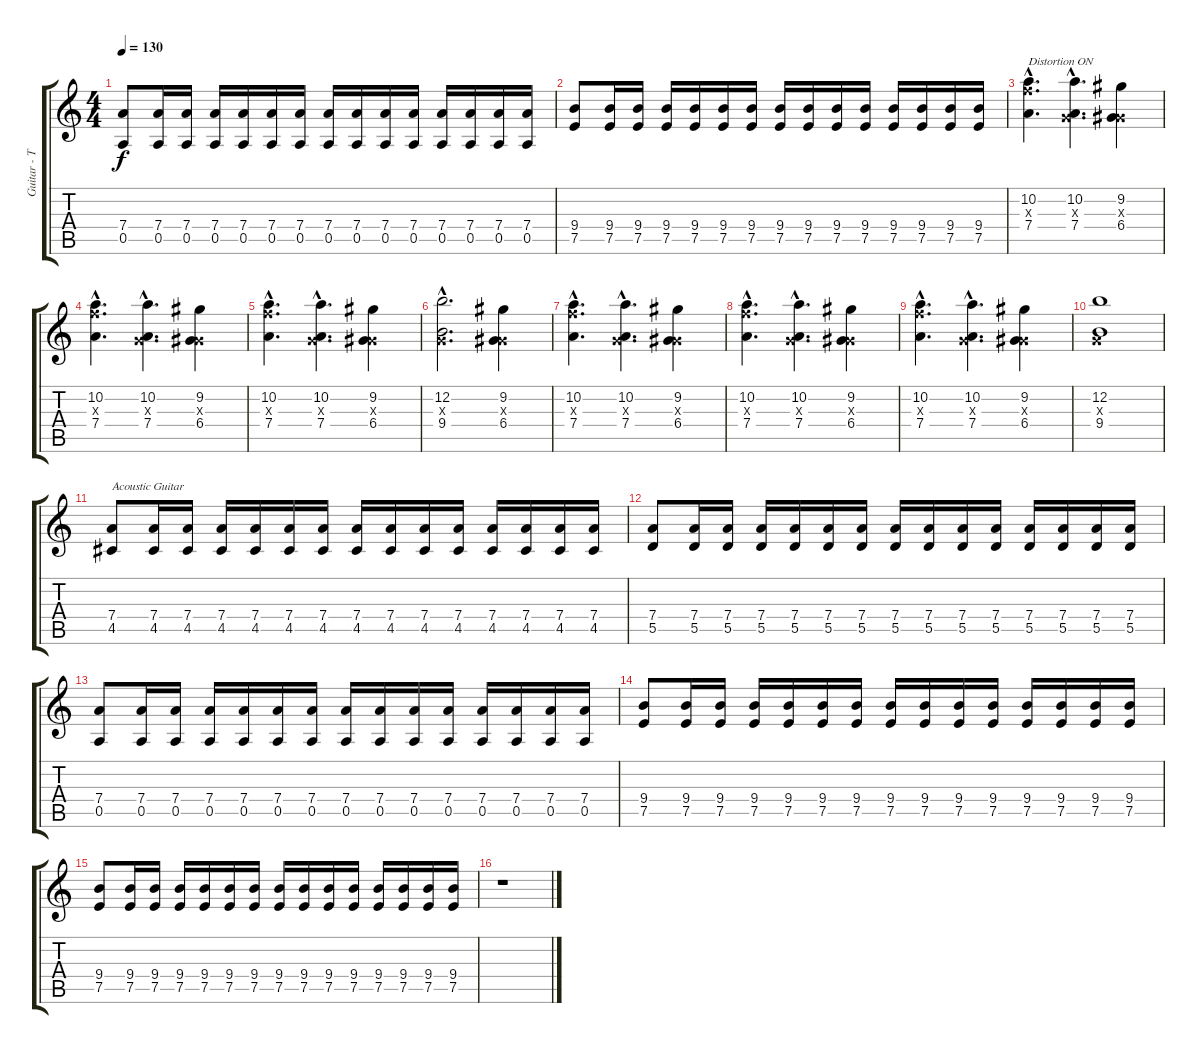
\track ("Guitar - Tom Mattew Delonge" "Guitar - T") {instrument overdrivenguitar}
\staff {score tabs}
\tuning (E4 B3 G3 D3 A2 E2) {hide}
\ts (4 4)
\tempo 130
\clef g2
\ks c
(7.4 0.5).8{dy f} (7.4 0.5).16 (7.4 0.5).16 (7.4 0.5).16 (7.4 0.5).16 (7.4 0.5).16 (7.4 0.5).16 (7.4 0.5).16 (7.4 0.5).16 (7.4 0.5).16 (7.4 0.5).16 (7.4 0.5).16 (7.4 0.5).16 (7.4 0.5).16 (7.4 0.5).16 |
(9.4 7.5).8 (9.4 7.5).16 (9.4 7.5).16 (9.4 7.5).16 (9.4 7.5).16 (9.4 7.5).16 (9.4 7.5).16 (9.4 7.5).16 (9.4 7.5).16 (9.4 7.5).16 (9.4 7.5).16 (9.4 7.5).16 (9.4 7.5).16 (9.4 7.5).16 (9.4 7.5).16 |
(10.2{hac} 10.3{hac x} 7.4{hac}).4{d txt "Distortion ON" instrument distortionguitar} (10.2{hac} 0.3{hac x} 7.4{hac}).4{d} (9.2 0.3{x} 6.4).4 |
(10.2{hac} 10.3{hac x} 7.4{hac}).4{d} (10.2{hac} 0.3{hac x} 7.4{hac}).4{d} (9.2 0.3{x} 6.4).4 |
(10.2{hac} 10.3{hac x} 7.4{hac}).4{d} (10.2{hac} 0.3{hac x} 7.4{hac}).4{d} (9.2 0.3{x} 6.4).4 |
(12.2{hac} 0.3{hac x} 9.4{hac}).2{d} (9.2 0.3{x} 6.4).4 |
(10.2{hac} 10.3{hac x} 7.4{hac}).4{d} (10.2{hac} 0.3{hac x} 7.4{hac}).4{d} (9.2 0.3{x} 6.4).4 |
(10.2{hac} 10.3{hac x} 7.4{hac}).4{d} (10.2{hac} 0.3{hac x} 7.4{hac}).4{d} (9.2 0.3{x} 6.4).4 |
(10.2{hac} 10.3{hac x} 7.4{hac}).4{d} (10.2{hac} 0.3{hac x} 7.4{hac}).4{d} (9.2 0.3{x} 6.4).4 |
(12.2 0.3{x} 9.4).1 |
(7.4 4.5).8{txt "Acoustic Guitar" instrument acousticguitarsteel} (7.4 4.5).16 (7.4 4.5).16 (7.4 4.5).16 (7.4 4.5).16 (7.4 4.5).16 (7.4 4.5).16 (7.4 4.5).16 (7.4 4.5).16 (7.4 4.5).16 (7.4 4.5).16 (7.4 4.5).16 (7.4 4.5).16 (7.4 4.5).16 (7.4 4.5).16 |
(7.4 5.5).8 (7.4 5.5).16 (7.4 5.5).16 (7.4 5.5).16 (7.4 5.5).16 (7.4 5.5).16 (7.4 5.5).16 (7.4 5.5).16 (7.4 5.5).16 (7.4 5.5).16 (7.4 5.5).16 (7.4 5.5).16 (7.4 5.5).16 (7.4 5.5).16 (7.4 5.5).16 |
(7.4 0.5).8 (7.4 0.5).16 (7.4 0.5).16 (7.4 0.5).16 (7.4 0.5).16 (7.4 0.5).16 (7.4 0.5).16 (7.4 0.5).16 (7.4 0.5).16 (7.4 0.5).16 (7.4 0.5).16 (7.4 0.5).16 (7.4 0.5).16 (7.4 0.5).16 (7.4 0.5).16 |
(9.4 7.5).8 (9.4 7.5).16 (9.4 7.5).16 (9.4 7.5).16 (9.4 7.5).16 (9.4 7.5).16 (9.4 7.5).16 (9.4 7.5).16 (9.4 7.5).16 (9.4 7.5).16 (9.4 7.5).16 (9.4 7.5).16 (9.4 7.5).16 (9.4 7.5).16 (9.4 7.5).16 |
(9.4 7.5).8 (9.4 7.5).16 (9.4 7.5).16 (9.4 7.5).16 (9.4 7.5).16 (9.4 7.5).16 (9.4 7.5).16 (9.4 7.5).16 (9.4 7.5).16 (9.4 7.5).16 (9.4 7.5).16 (9.4 7.5).16 (9.4 7.5).16 (9.4 7.5).16 (9.4 7.5).16 |
r.1
